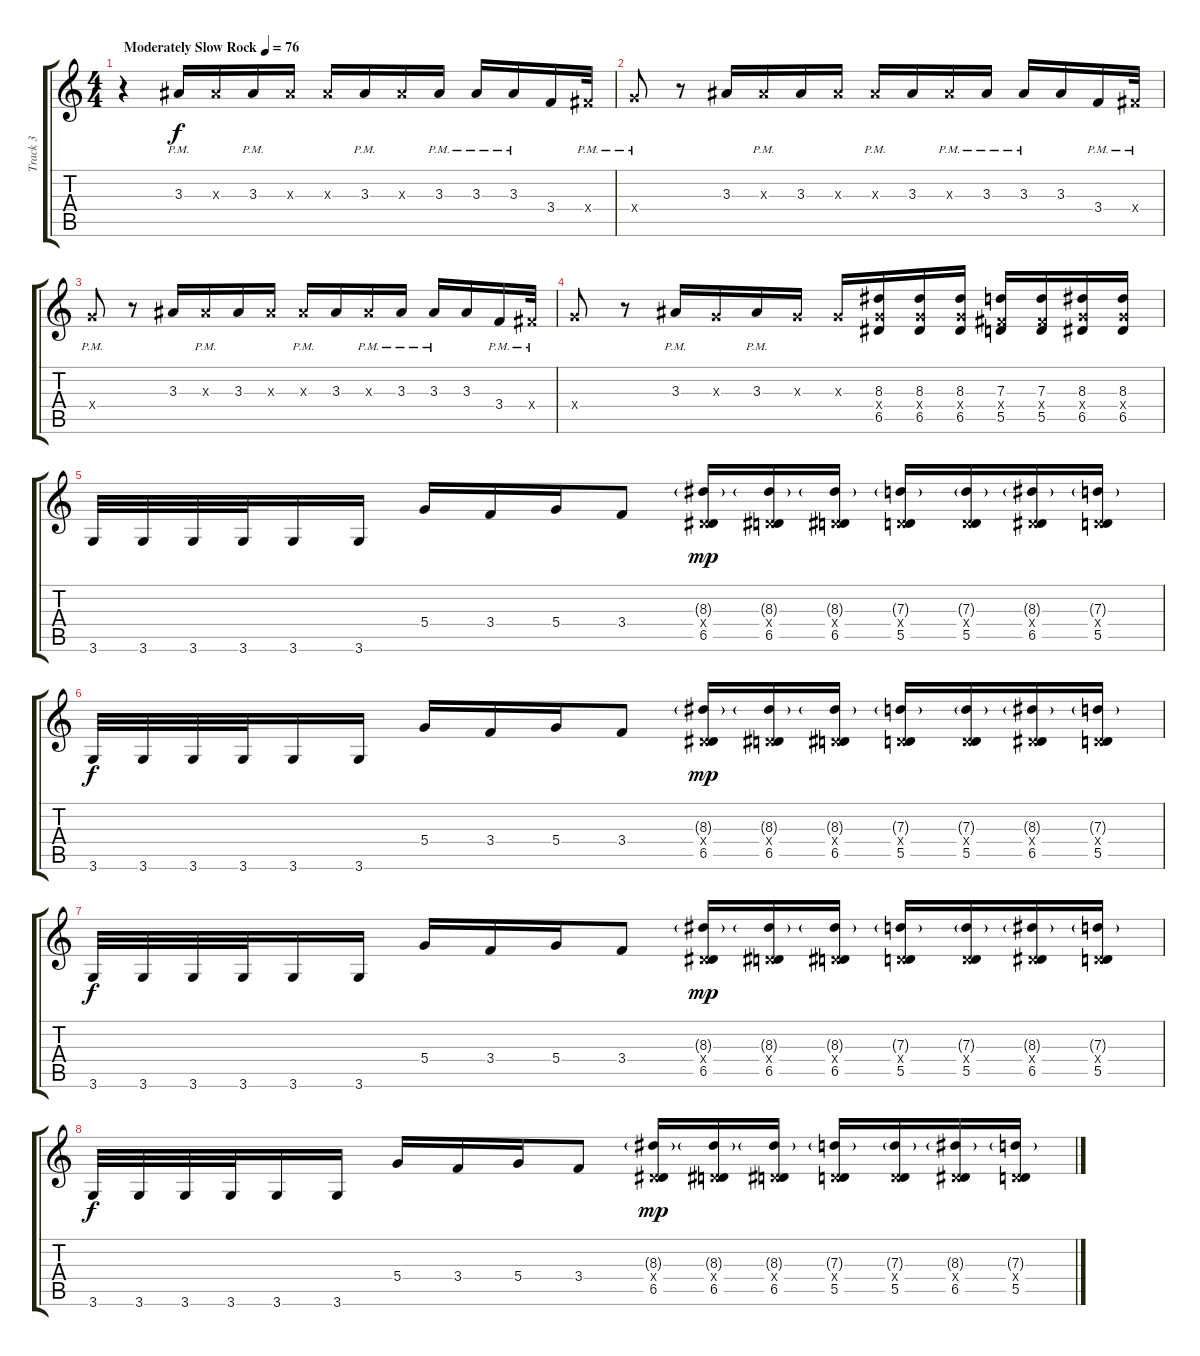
\track ("Track 3" "Track 3") {instrument distortionguitar}
\staff {score tabs}
\tuning (E4 B3 G3 D3 A2 E2) {hide}
\ts (4 4)
\tempo (76 "Moderately Slow Rock")
\clef g2
\ks c
r.4{dy f instrument distortionguitar} 3.3{pm}.16 3.3{x}.16 3.3{pm}.16 3.3{x}.16 3.3{x}.16 3.3{pm}.16 3.3{x}.16 3.3{pm}.16 3.3{pm}.16 3.3{pm}.16 3.4.16 4.4{pm x}.32 |
5.4{pm x}.8 r.8 3.3.16 3.3{pm x}.16 3.3.16 3.3{x}.16 3.3{pm x}.16 3.3.16 3.3{pm x}.16 3.3{pm}.16 3.3{pm}.16 3.3.16 3.4{pm}.16 4.4{pm x}.32 |
5.4{pm x}.8 r.8 3.3.16 3.3{pm x}.16 3.3.16 3.3{x}.16 3.3{pm x}.16 3.3.16 3.3{pm x}.16 3.3{pm}.16 3.3{pm}.16 3.3.16 3.4{pm}.16 4.4{pm x}.32 |
5.4{x}.8 r.8 3.3{pm}.16 0.3{x}.16 3.3{pm}.16 0.3{x}.16 0.3{x}.16 (8.3 5.4{x} 6.5).16 (8.3 5.4{x} 6.5).16 (8.3 5.4{x} 6.5).16 (7.3 4.4{x} 5.5).16 (7.3 4.4{x} 5.5).16 (8.3 5.4{x} 6.5).16 (8.3 5.4{x} 6.5).16 |
3.6.32 3.6.32 3.6.32 3.6.32 3.6.16 3.6.16 5.4.16 3.4.16 5.4.16 3.4.8 (8.3{g} 0.4{x} 6.5).16{dy mp} (8.3{g} 0.4{x} 6.5).16 (8.3{g} 0.4{x} 6.5).16 (7.3{g} 0.4{x} 5.5).16 (7.3{g} 0.4{x} 5.5).16 (8.3{g} 0.4{x} 6.5).16 (7.3{g} 0.4{x} 5.5).16 |
3.6.32{dy f} 3.6.32 3.6.32 3.6.32 3.6.16 3.6.16 5.4.16 3.4.16 5.4.16 3.4.8 (8.3{g} 0.4{x} 6.5).16{dy mp} (8.3{g} 0.4{x} 6.5).16 (8.3{g} 0.4{x} 6.5).16 (7.3{g} 0.4{x} 5.5).16 (7.3{g} 0.4{x} 5.5).16 (8.3{g} 0.4{x} 6.5).16 (7.3{g} 0.4{x} 5.5).16 |
3.6.32{dy f} 3.6.32 3.6.32 3.6.32 3.6.16 3.6.16 5.4.16 3.4.16 5.4.16 3.4.8 (8.3{g} 0.4{x} 6.5).16{dy mp} (8.3{g} 0.4{x} 6.5).16 (8.3{g} 0.4{x} 6.5).16 (7.3{g} 0.4{x} 5.5).16 (7.3{g} 0.4{x} 5.5).16 (8.3{g} 0.4{x} 6.5).16 (7.3{g} 0.4{x} 5.5).16 |
3.6.32{dy f} 3.6.32 3.6.32 3.6.32 3.6.16 3.6.16 5.4.16 3.4.16 5.4.16 3.4.8 (8.3{g} 0.4{x} 6.5).16{dy mp} (8.3{g} 0.4{x} 6.5).16 (8.3{g} 0.4{x} 6.5).16 (7.3{g} 0.4{x} 5.5).16 (7.3{g} 0.4{x} 5.5).16 (8.3{g} 0.4{x} 6.5).16 (7.3{g} 0.4{x} 5.5).16
